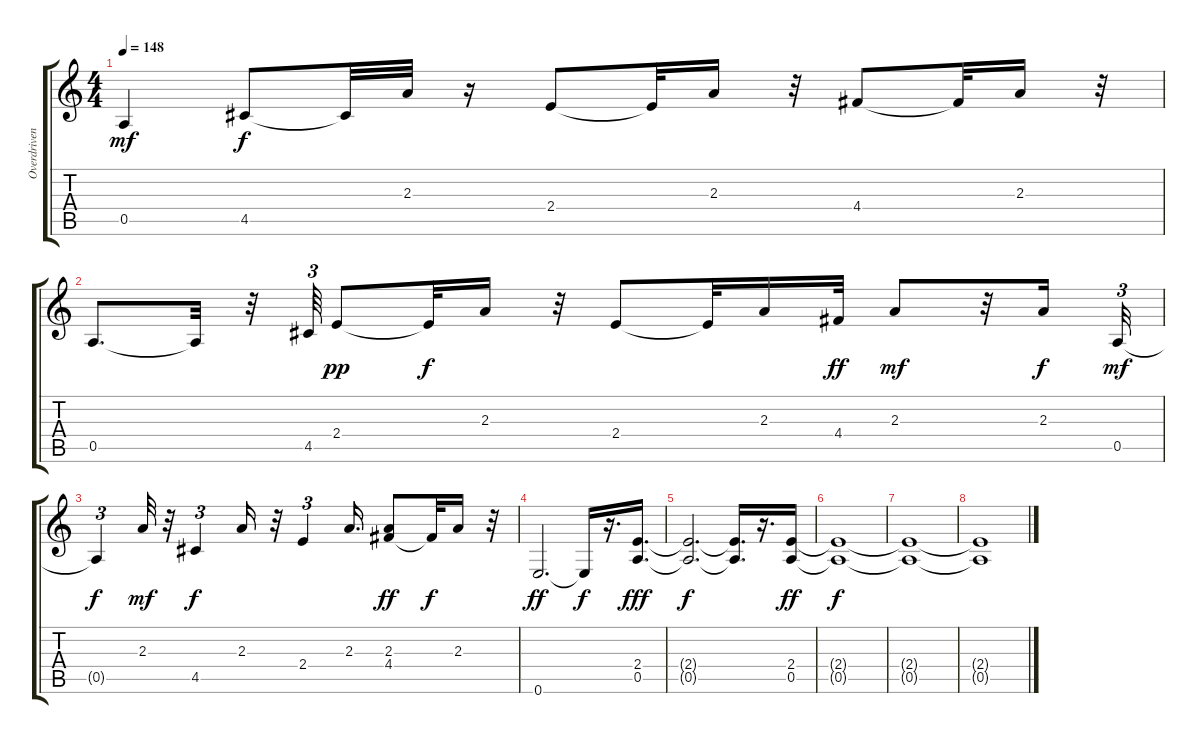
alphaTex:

\track ("Overdriven Guitar" "Overdriven") {mute instrument overdrivenguitar}
\staff {score tabs}
\tuning (E4 B3 G3 D3 A2 E2) {hide}
\ts (4 4)
\tempo 148
\clef g2
\ks c
0.5.4{dy mf} 4.5.8{dy f} 4.5{t}.32 2.3.32 r.16 2.4.8 2.4{t}.32 2.3.16 r.32 4.4.8 4.4{t}.32 2.3.16 r.32 |
0.5.8{d} 0.5{t}.32 r.32 4.5.64{tu (3 2)} 2.4.8{dy pp} 2.4{t}.32{dy f} 2.3.16 r.32 2.4.8 2.4{t}.32 2.3.16 4.4.32{dy ff} 2.3.8{dy mf} r.32 2.3.16{dy f} 0.5.32{tu (3 2) dy mf} |
0.5{t}.4{tu (3 2) dy f} 2.3.32{dy mf} r.32 4.5.4{tu (3 2) dy f} 2.3.16 r.32 2.4.4{tu (3 2)} 2.3.16{d} (2.3 4.4).8{dy ff} 4.4{t}.32{dy f} 2.3.16 r.32 |
0.6.2{d dy ff} 0.6{t}.16{dy f} r.16{d} (2.4 0.5).16{d dy fff} |
(2.4{t} 0.5{t}).2{d dy f} (2.4{t} 0.5{t}).16{d} r.16{d} (2.4 0.5).16{dy ff} |
(2.4{t} 0.5{t}).1{dy f} |
(2.4{t} 0.5{t}).1 |
(2.4{t} 0.5{t}).1
